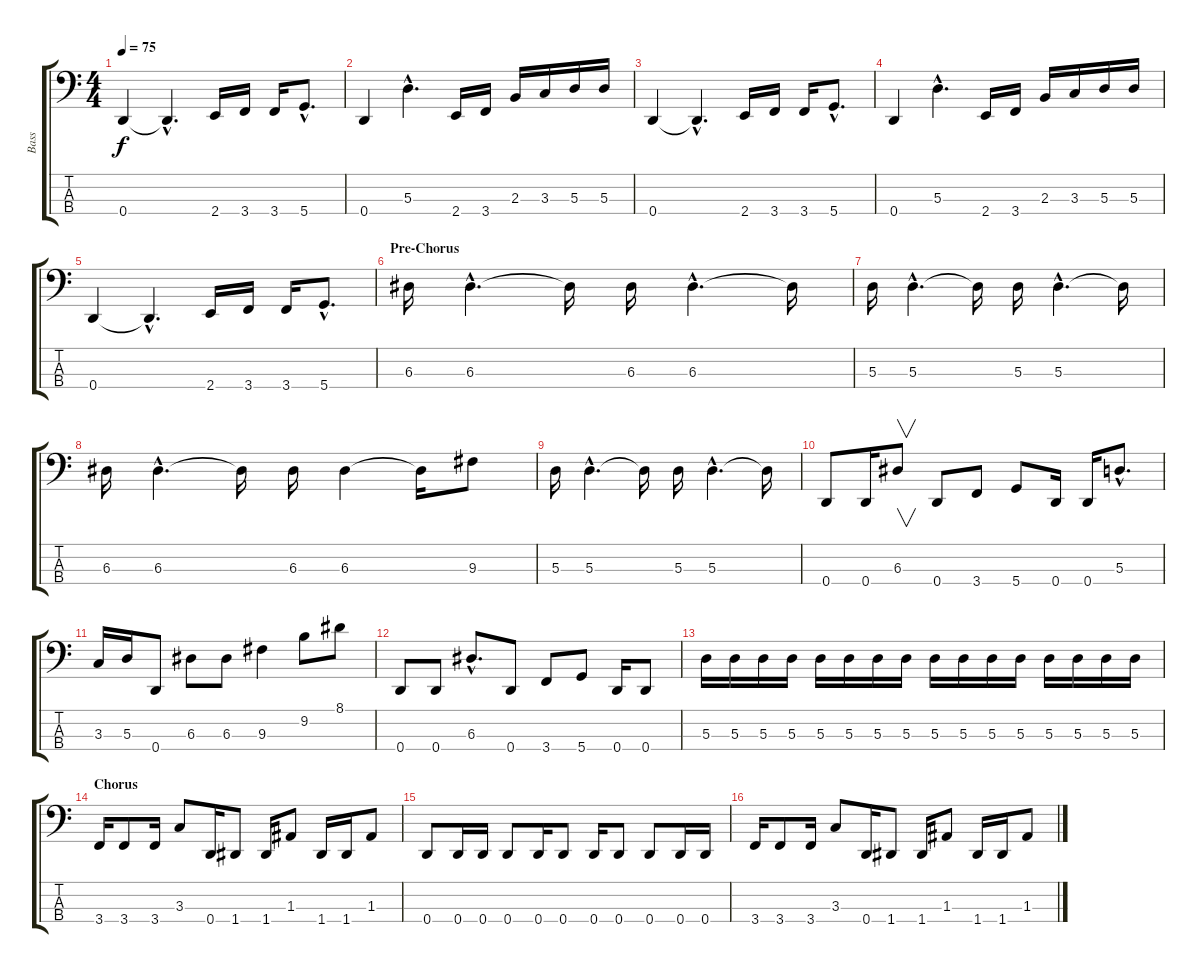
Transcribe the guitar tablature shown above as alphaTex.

\track ("Bass" "Bass") {instrument electricbasspick}
\staff {score tabs}
\tuning (G2 D2 A1 D1) {hide}
\ts (4 4)
\tempo 75
\clef f4
\ks c
0.4.4{dy f} 0.4{hac t}.4{d} 2.4.16 3.4.16 3.4.16 5.4{hac}.8{d} |
0.4.4 5.3{hac}.4{d} 2.4.16 3.4.16 2.3.16 3.3.16 5.3.16 5.3.16 |
0.4.4 0.4{hac t}.4{d} 2.4.16 3.4.16 3.4.16 5.4{hac}.8{d} |
0.4.4 5.3{hac}.4{d} 2.4.16 3.4.16 2.3.16 3.3.16 5.3.16 5.3.16 |
0.4.4 0.4{hac t}.4{d} 2.4.16 3.4.16 3.4.16 5.4{hac}.8{d} |
\section ("" "Pre-Chorus")
6.3.16 6.3{hac}.4{d} 6.3{t}.16 6.3.16 6.3{hac}.4{d} 6.3{t}.16 |
5.3.16 5.3{hac}.4{d} 5.3{t}.16 5.3.16 5.3{hac}.4{d} 5.3{t}.16 |
6.3.16 6.3{hac}.4{d} 6.3{t}.16 6.3.16 6.3.4 6.3{t}.16 9.3.8 |
5.3.16 5.3{hac}.4{d} 5.3{t}.16 5.3.16 5.3{hac}.4{d} 5.3{t}.16 |
0.4.8 0.4.16 6.3.8{v} 0.4.8 3.4.8 5.4.8 0.4.16 0.4.16 5.3{hac}.8{d} |
3.3.16 5.3.16 0.4.8 6.3.8 6.3.8 9.3.4 9.2.8 8.1.8 |
0.4.8 0.4.8 6.3{hac}.8{d} 0.4.8 3.4.8 5.4.8 0.4.16 0.4.8 |
5.3.16 5.3.16 5.3.16 5.3.16 5.3.16 5.3.16 5.3.16 5.3.16 5.3.16 5.3.16 5.3.16 5.3.16 5.3.16 5.3.16 5.3.16 5.3.16 |
\section ("" "Chorus")
3.4.16 3.4.8 3.4.16 3.3.8 0.4.16 1.4.8 1.4.16 1.3.8 1.4.16 1.4.16 1.3.8 |
0.4.8 0.4.16 0.4.16 0.4.8 0.4.16 0.4.8 0.4.16 0.4.8 0.4.8 0.4.16 0.4.16 |
3.4.16 3.4.8 3.4.16 3.3.8 0.4.16 1.4.8 1.4.16 1.3.8 1.4.16 1.4.16 1.3.8
